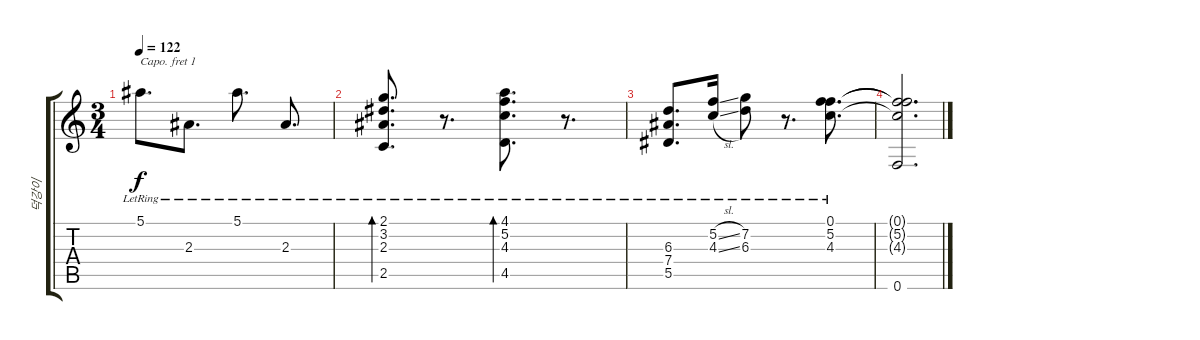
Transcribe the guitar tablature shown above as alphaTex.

\track ("덕강이" "덕강이") {instrument acousticguitarsteel}
\staff {score tabs}
\capo 1
\tuning (E4 B3 G3 D3 A2 E2) {hide}
\ts (3 4)
\tempo 122
\clef g2
\ks c
5.1{lr}.8{d dy f} 2.3{lr}.8{d} 5.1{lr}.8{d} 2.3{lr}.8{d} |
(2.1{lr} 3.2{lr} 2.3{lr} 2.5{lr}).8{d bd 60} r.8{d} (4.1{lr} 5.2{lr} 4.3{lr} 4.5{lr}).8{d bd 60} r.8{d} |
(6.3{lr} 7.4{lr} 5.5{lr}).8{d} (5.2{sl lr} 4.3{sl lr}).16 (7.2{lr} 6.3{lr}).8 r.8{d} (0.1 5.2{lr} 4.3{lr}).8{d} |
(0.1{t} 5.2{t} 4.3{t} 0.6).2{d}
